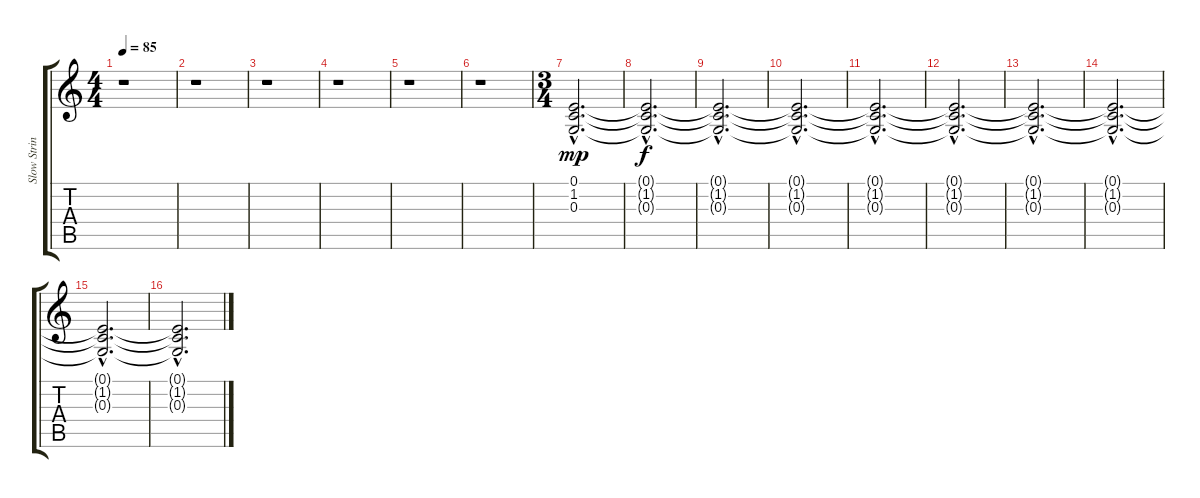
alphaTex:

\track ("Slow Strings" "Slow Strin") {instrument stringensemble2}
\staff {score tabs}
\tuning (E4 B3 G3 D3 A2 E2) {hide}
\ts (4 4)
\tempo 85
\clef g2
\ks c
r.1{dy f} |
r.1 |
r.1 |
r.1 |
r.1 |
r.1 |
\ts (3 4)
(0.1{hac} 1.2{hac} 0.3{hac}).2{d dy mp volume 2} |
(0.1{hac t} 1.2{hac t} 0.3{hac t}).2{d dy f} |
(0.1{hac t} 1.2{hac t} 0.3{hac t}).2{d} |
(0.1{hac t} 1.2{hac t} 0.3{hac t}).2{d} |
(0.1{hac t} 1.2{hac t} 0.3{hac t}).2{d} |
(0.1{hac t} 1.2{hac t} 0.3{hac t}).2{d} |
(0.1{hac t} 1.2{hac t} 0.3{hac t}).2{d} |
(0.1{hac t} 1.2{hac t} 0.3{hac t}).2{d} |
(0.1{hac t} 1.2{hac t} 0.3{hac t}).2{d} |
(0.1{hac t} 1.2{hac t} 0.3{hac t}).2{d}
